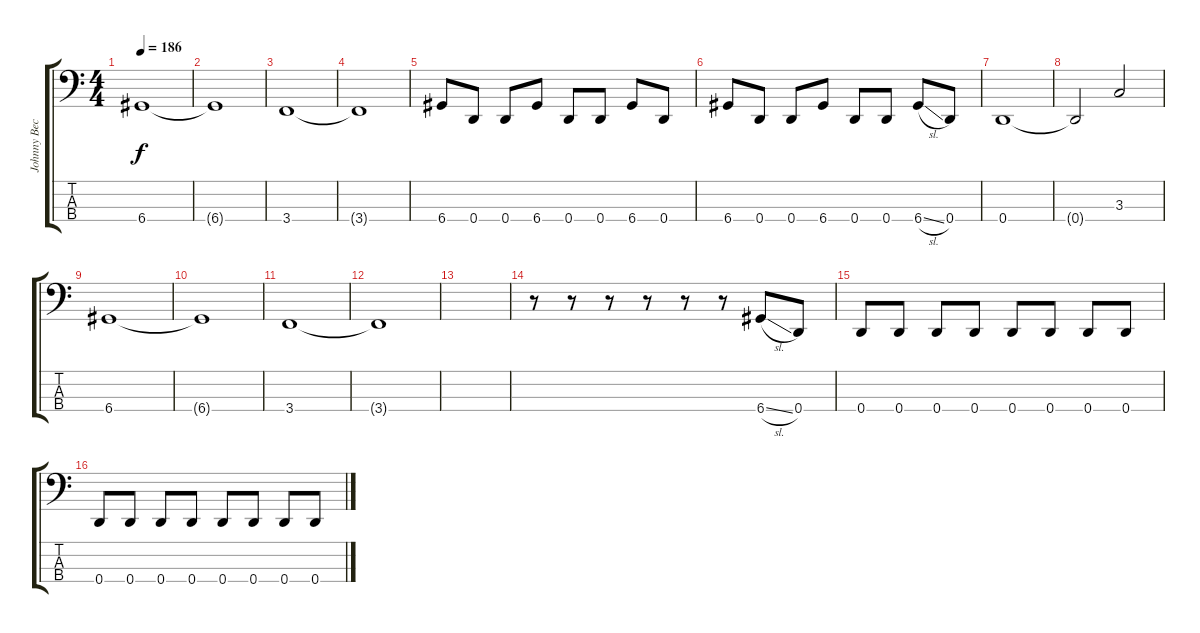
\track ("Johnny Bechtel" "Johnny Bec") {instrument electricbassfinger}
\staff {score tabs}
\tuning (G2 D2 A1 D1) {hide}
\ts (4 4)
\tempo 186
\clef f4
\ks c
6.4.1{dy f} |
6.4{t}.1 |
3.4.1 |
3.4{t}.1 |
6.4.8 0.4.8 0.4.8 6.4.8 0.4.8 0.4.8 6.4.8 0.4.8 |
6.4.8 0.4.8 0.4.8 6.4.8 0.4.8 0.4.8 6.4{sl}.8 0.4.8 |
0.4.1 |
0.4{t}.2 3.3.2 |
6.4.1 |
6.4{t}.1 |
3.4.1 |
3.4{t}.1 |
|
r.8 r.8 r.8 r.8 r.8 r.8 6.4{sl}.8 0.4.8 |
0.4.8 0.4.8 0.4.8 0.4.8 0.4.8 0.4.8 0.4.8 0.4.8 |
0.4.8 0.4.8 0.4.8 0.4.8 0.4.8 0.4.8 0.4.8 0.4.8
